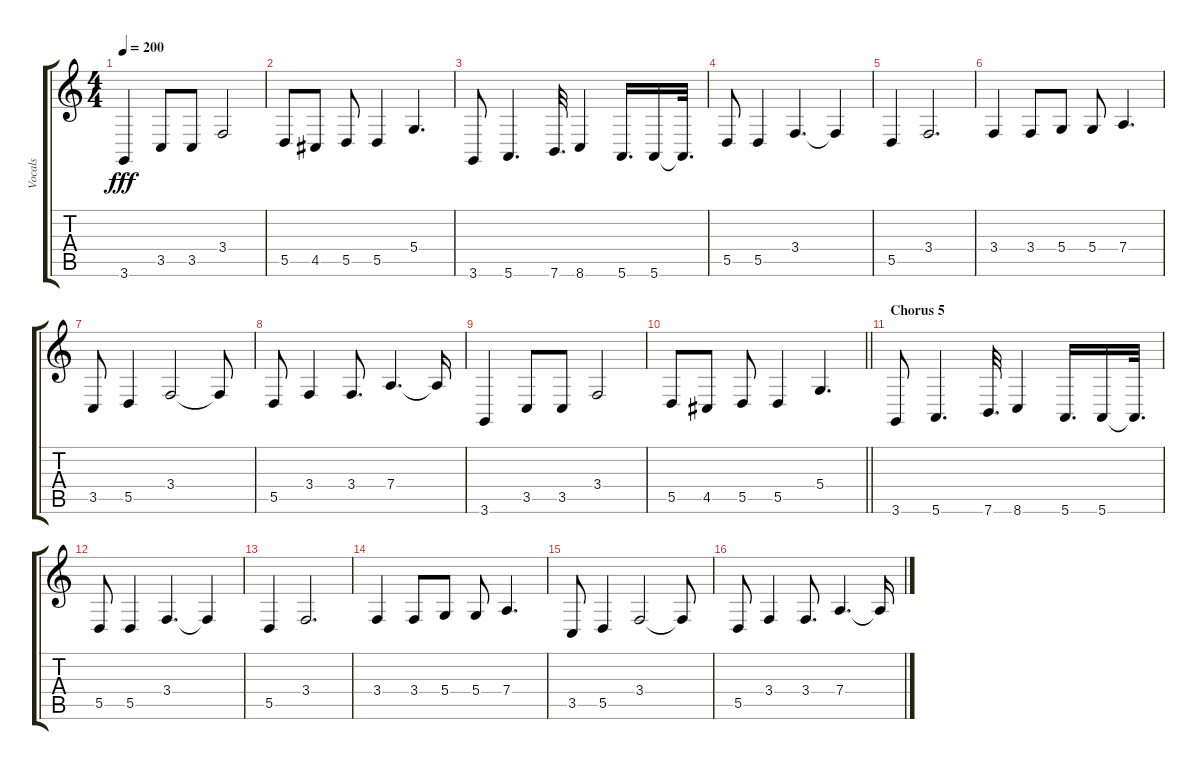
\track ("Vocals" "Vocals") {instrument lead2sawtooth}
\staff {score tabs}
\tuning (E4 B3 G3 D3 A2 E2) {hide}
\ts (4 4)
\tempo 200
\clef g2
\ks c
3.6.4{dy fff} 3.5.8 3.5.8 3.4.2 |
5.5.8 4.5.8 5.5.8 5.5.4 5.4.4{d} |
3.6.8 5.6.4{d} 7.6.32{d} 8.6.4 5.6.16{d} 5.6.16 5.6{t}.32{d} |
5.5.8 5.5.4 3.4.4{d} 3.4{t}.4 |
5.5.4 3.4.2{d} |
3.4.4 3.4.8 5.4.8 5.4.8 7.4.4{d} |
3.5.8 5.5.4 3.4.2 3.4{t}.8 |
5.5.8 3.4.4 3.4.8{d} 7.4.4{d} 7.4{t}.16 |
3.6.4 3.5.8 3.5.8 3.4.2 |
\barLineRight lightlight
5.5.8 4.5.8 5.5.8 5.5.4 5.4.4{d} |
\section ("" "Chorus 5")
3.6.8 5.6.4{d} 7.6.32{d} 8.6.4 5.6.16{d} 5.6.16 5.6{t}.32{d} |
5.5.8 5.5.4 3.4.4{d} 3.4{t}.4 |
5.5.4 3.4.2{d} |
3.4.4 3.4.8 5.4.8 5.4.8 7.4.4{d} |
3.5.8 5.5.4 3.4.2 3.4{t}.8 |
5.5.8 3.4.4 3.4.8{d} 7.4.4{d} 7.4{t}.16
